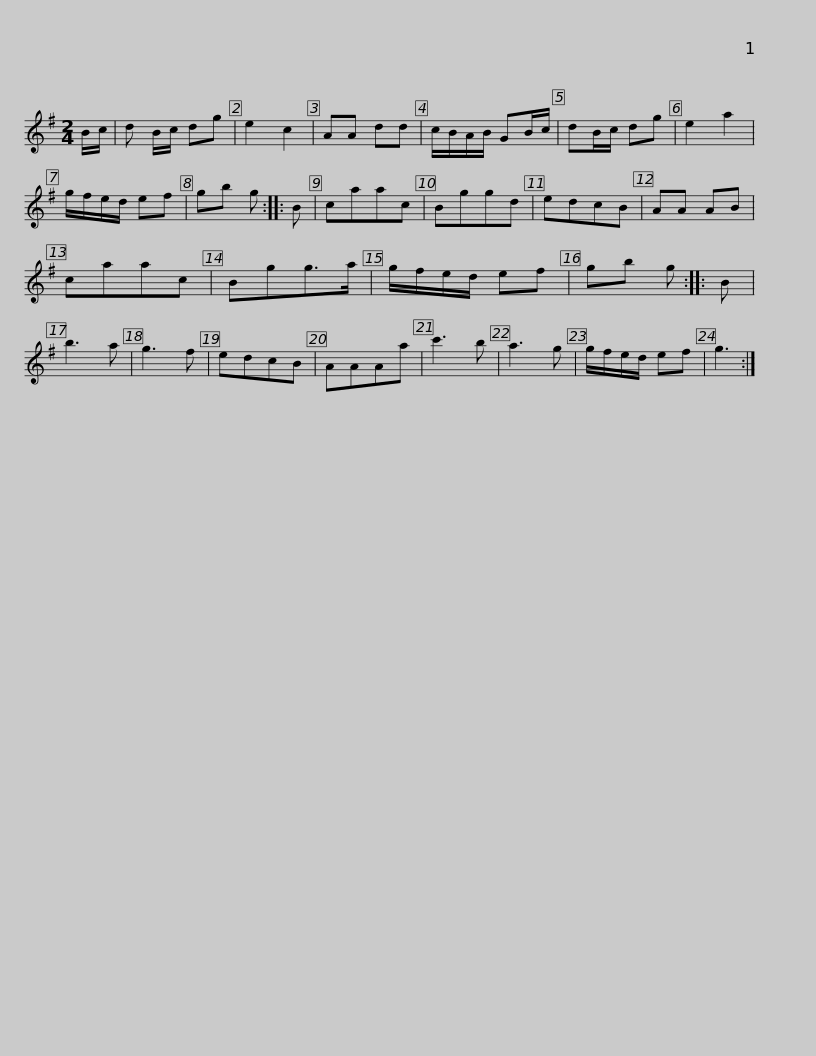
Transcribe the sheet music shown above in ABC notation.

X:1
L:1/8
M:2/4
I:linebreak $
K:G
V:1 treble
V:1
 B/c/ | d B/c/ dg | e2 c2 | AA dd | c/B/A/B/ GB/c/ | %5
 dB/c/ dg | e2 a2 | g/f/e/d/ ef | gb g :: B | %10
 caac |$ Bggd | edcB | AA AB | caac | %15
 Bgg>a | g/f/e/d/ ef | gb g :: B | b3 a | %20
 g3 f | edcB |$ AAAa | c'3 b | a3 g | %25
 g/f/e/d/ ef | g3 :| %27
